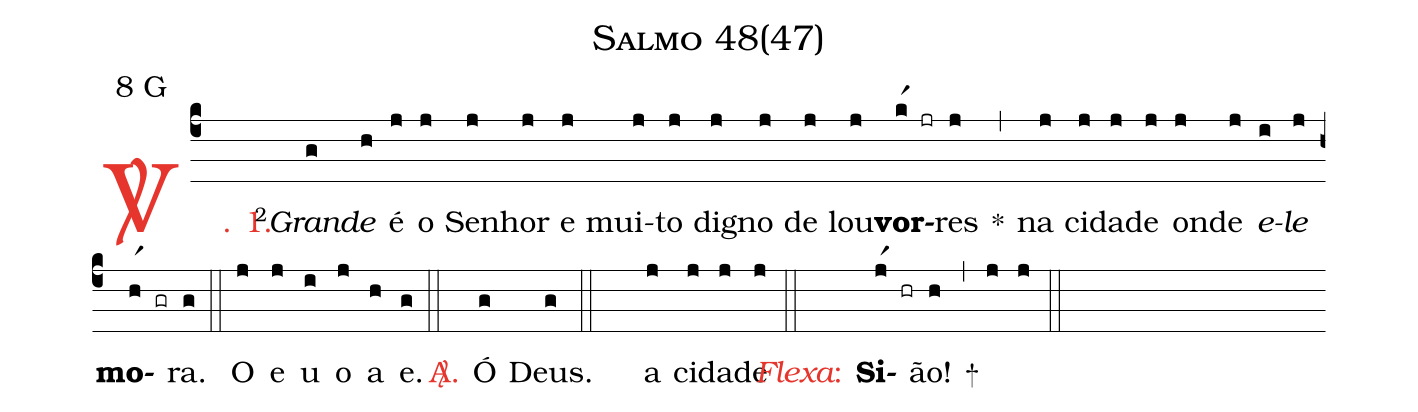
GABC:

name: Salmo 48(47);
mode: 8;
mode-differentia: G;
%%
(c4)

<c><sp>V/</sp>. 1.</c>() <v>\VSup{2}</v><i>Gran</i>(g)<i>de</i>(h) é(j) o(j) Se(j)nhor(j) e(j) mui(j)to(j) dig(j)no(j) de(j) lou(j)<b>vor</b>(kr1 jr)res(j) *(,) na(j) ci(j)da(j)de(j) on(j)de(j) <i>e</i>(i)<i>le</i>(j) <b>mo</b>(hr1 gr)ra.(g) (::)

<eu>O(j) e(j) u(i) o(j) a(h) e.</eu>(g) (::)

<nlba><c><sp>A/</sp>.</c>() Ó</nlba>(g) Deus.(g) (::)

<nlba><c><i>~</i>~</c>() a</nlba>(j) ci(j)da(j)de(j) (::)

<nlba><c><i>Flexa</i>:</c>() <b>Si</b></nlba>(jr1 hr)ão!(h) +(,) (j) (j) (::)
